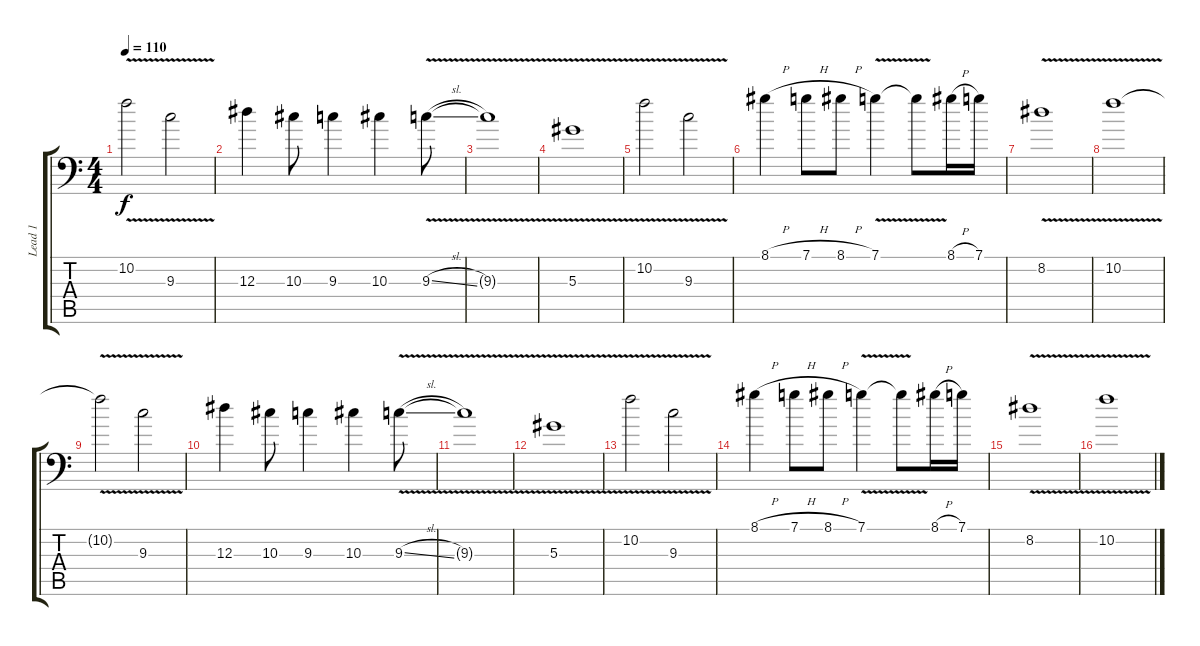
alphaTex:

\track ("Lead 1" "Lead 1") {instrument overdrivenguitar}
\staff {score tabs}
\tuning (C4 G3 Eb3 Bb2 F2 Bb1) {hide}
\ts (4 4)
\tempo 110
\clef f4
\ks c
10.2{v}.2{dy f} 9.3{v}.2 |
12.3.4 10.3.8 9.3.4 10.3.4 9.3{v sl}.8 |
9.3{t}.1 |
5.3{v}.1 |
10.2{v}.2 9.3{v}.2 |
8.1{h}.4 7.1{h}.8 8.1{h}.8 7.1{v}.4 7.1{t}.8 8.1{h}.16 7.1.16 |
8.2{v}.1 |
10.2{v}.1 |
10.2{v t}.2 9.3{v}.2 |
12.3.4 10.3.8 9.3.4 10.3.4 9.3{v sl}.8 |
9.3{t}.1 |
5.3{v}.1 |
10.2{v}.2 9.3{v}.2 |
8.1{h}.4 7.1{h}.8 8.1{h}.8 7.1{v}.4 7.1{t}.8 8.1{h}.16 7.1.16 |
8.2{v}.1 |
10.2{v}.1
